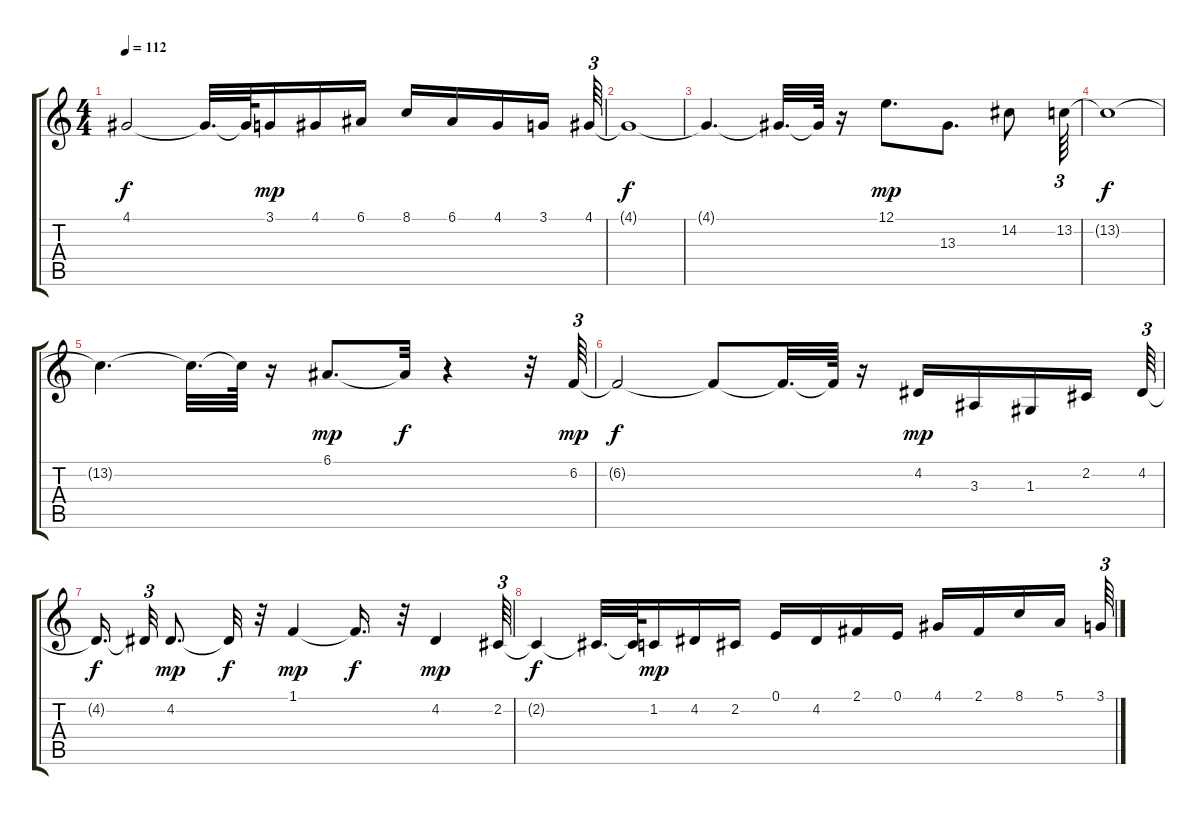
\track "" {instrument drawbarorgan}
\staff {score tabs}
\tuning (E4 B3 G3 D3 A2 E2) {hide}
\ts (4 4)
\tempo 112
\clef g2
\ks c
4.1{t}.2{dy f} 4.1{t}.32{d} 4.1{t}.64 3.1.16{dy mp} 4.1.16 6.1.16 8.1.16 6.1.16 4.1.16 3.1.16 4.1.64{tu (3 2)} |
4.1{t}.1{dy f} |
4.1{t}.4{d} 4.1{t}.32{d} 4.1{t}.64 r.16 12.1.8{d dy mp} 13.3.8{d} 14.2.8 13.2.64{tu (3 2)} |
13.2{t}.1{dy f} |
13.2{t}.4{d} 13.2{t}.32{d} 13.2{t}.64 r.16 6.1.8{d dy mp} 6.1{t}.32{dy f} r.4 r.32 6.2.64{tu (3 2) dy mp instrument brasssection} |
6.2{t}.2{dy f} 6.2{t}.8 6.2{t}.32{d} 6.2{t}.64 r.16 4.2.16{dy mp} 3.3.16 1.3.16 2.2.16 4.2.64{tu (3 2)} |
4.2{t}.16{d dy f beam splitsecondary} 4.2{t}.32{tu (3 2)} 4.2.8{d dy mp} 4.2{t}.32{dy f} r.32 1.1.4{dy mp} 1.1{t}.16{d dy f} r.32 4.2.4{dy mp} 2.2.64{tu (3 2)} |
2.2{t}.4{dy f} 2.2{t}.32{d} 2.2{t}.64 1.2.16{dy mp} 4.2.16 2.2.16 0.1.16 4.2.16 2.1.16 0.1.16 4.1.16 2.1.16 8.1.16 5.1.16 3.1.64{tu (3 2)}
